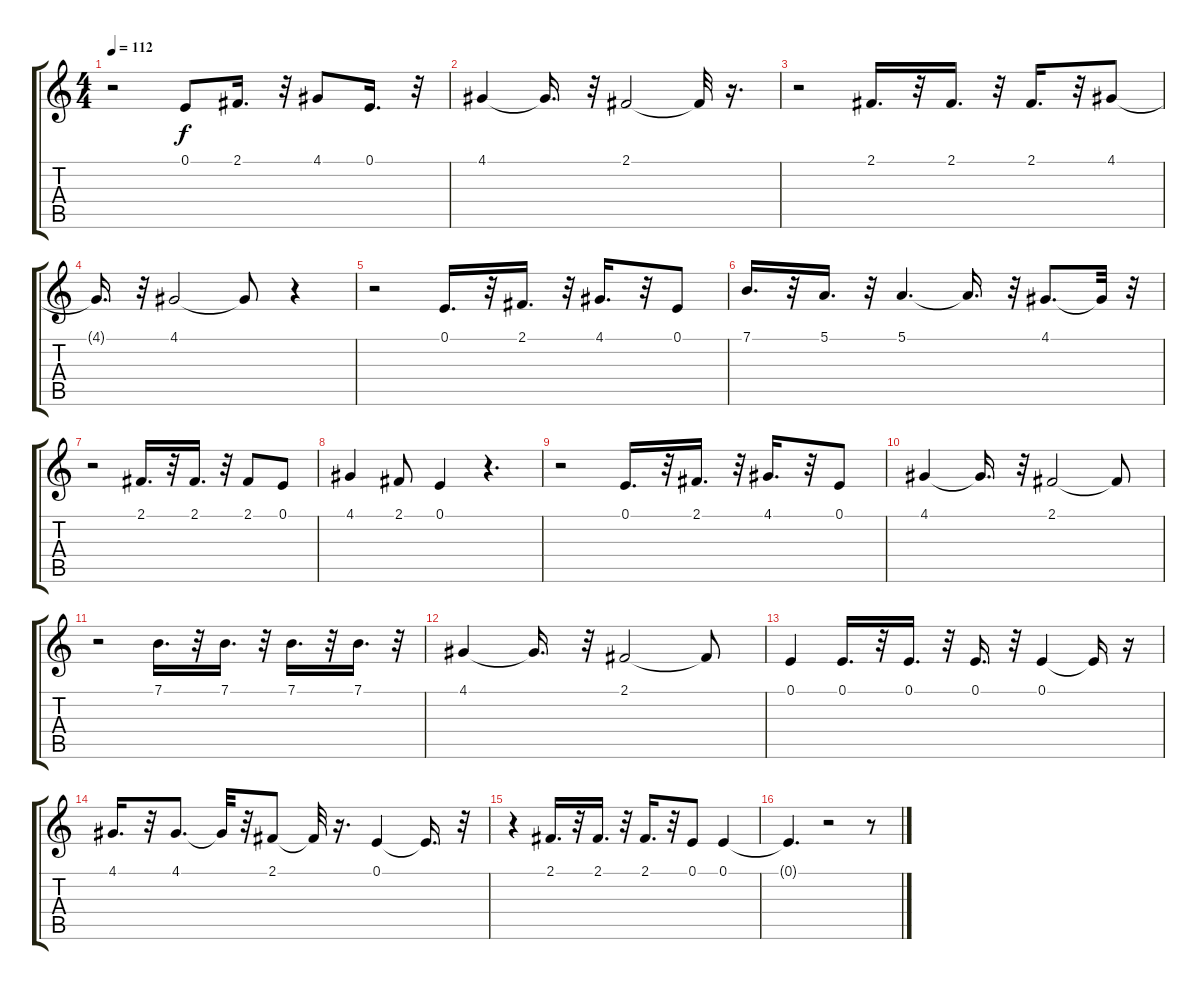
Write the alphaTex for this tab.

\track "" {instrument flute}
\staff {score tabs}
\tuning (E4 B3 G3 D3 A2 E2) {hide}
\ts (4 4)
\tempo 112
\clef g2
\ks c
r.2{dy f} 0.1.8 2.1.16{d} r.32 4.1.8 0.1.16{d} r.32 |
4.1.4 4.1{t}.16{d} r.32 2.1.2 2.1{t}.32 r.16{d} |
r.2 2.1.16{d} r.32 2.1.16{d} r.32 2.1.16{d} r.32 4.1.8 |
4.1{t}.16{d} r.32 4.1.2 4.1{t}.8 r.4 |
r.2 0.1.16{d} r.32 2.1.16{d} r.32 4.1.16{d} r.32 0.1.8 |
7.1.16{d} r.32 5.1.16{d} r.32 5.1.4{d} 5.1{t}.16{d} r.32 4.1.8{d} 4.1{t}.32 r.32 |
r.2 2.1.16{d} r.32 2.1.16{d} r.32 2.1.8 0.1.8 |
4.1.4 2.1.8 0.1.4 r.4{d} |
r.2 0.1.16{d} r.32 2.1.16{d} r.32 4.1.16{d} r.32 0.1.8 |
4.1.4 4.1{t}.16{d} r.32 2.1.2 2.1{t}.8 |
r.2 7.1.16{d} r.32 7.1.16{d} r.32 7.1.16{d} r.32 7.1.16{d} r.32 |
4.1.4 4.1{t}.16{d} r.32 2.1.2 2.1{t}.8 |
0.1.4 0.1.16{d} r.32 0.1.16{d} r.32 0.1.16{d} r.32 0.1.4 0.1{t}.16 r.16 |
4.1.16{d} r.32 4.1.8{d} 4.1{t}.32 r.32 2.1.8 2.1{t}.32 r.16{d} 0.1.4 0.1{t}.16{d} r.32 |
r.4 2.1.16{d} r.32 2.1.16{d} r.32 2.1.16{d} r.32 0.1.8 0.1.4 |
0.1{t}.4{d} r.2 r.8
